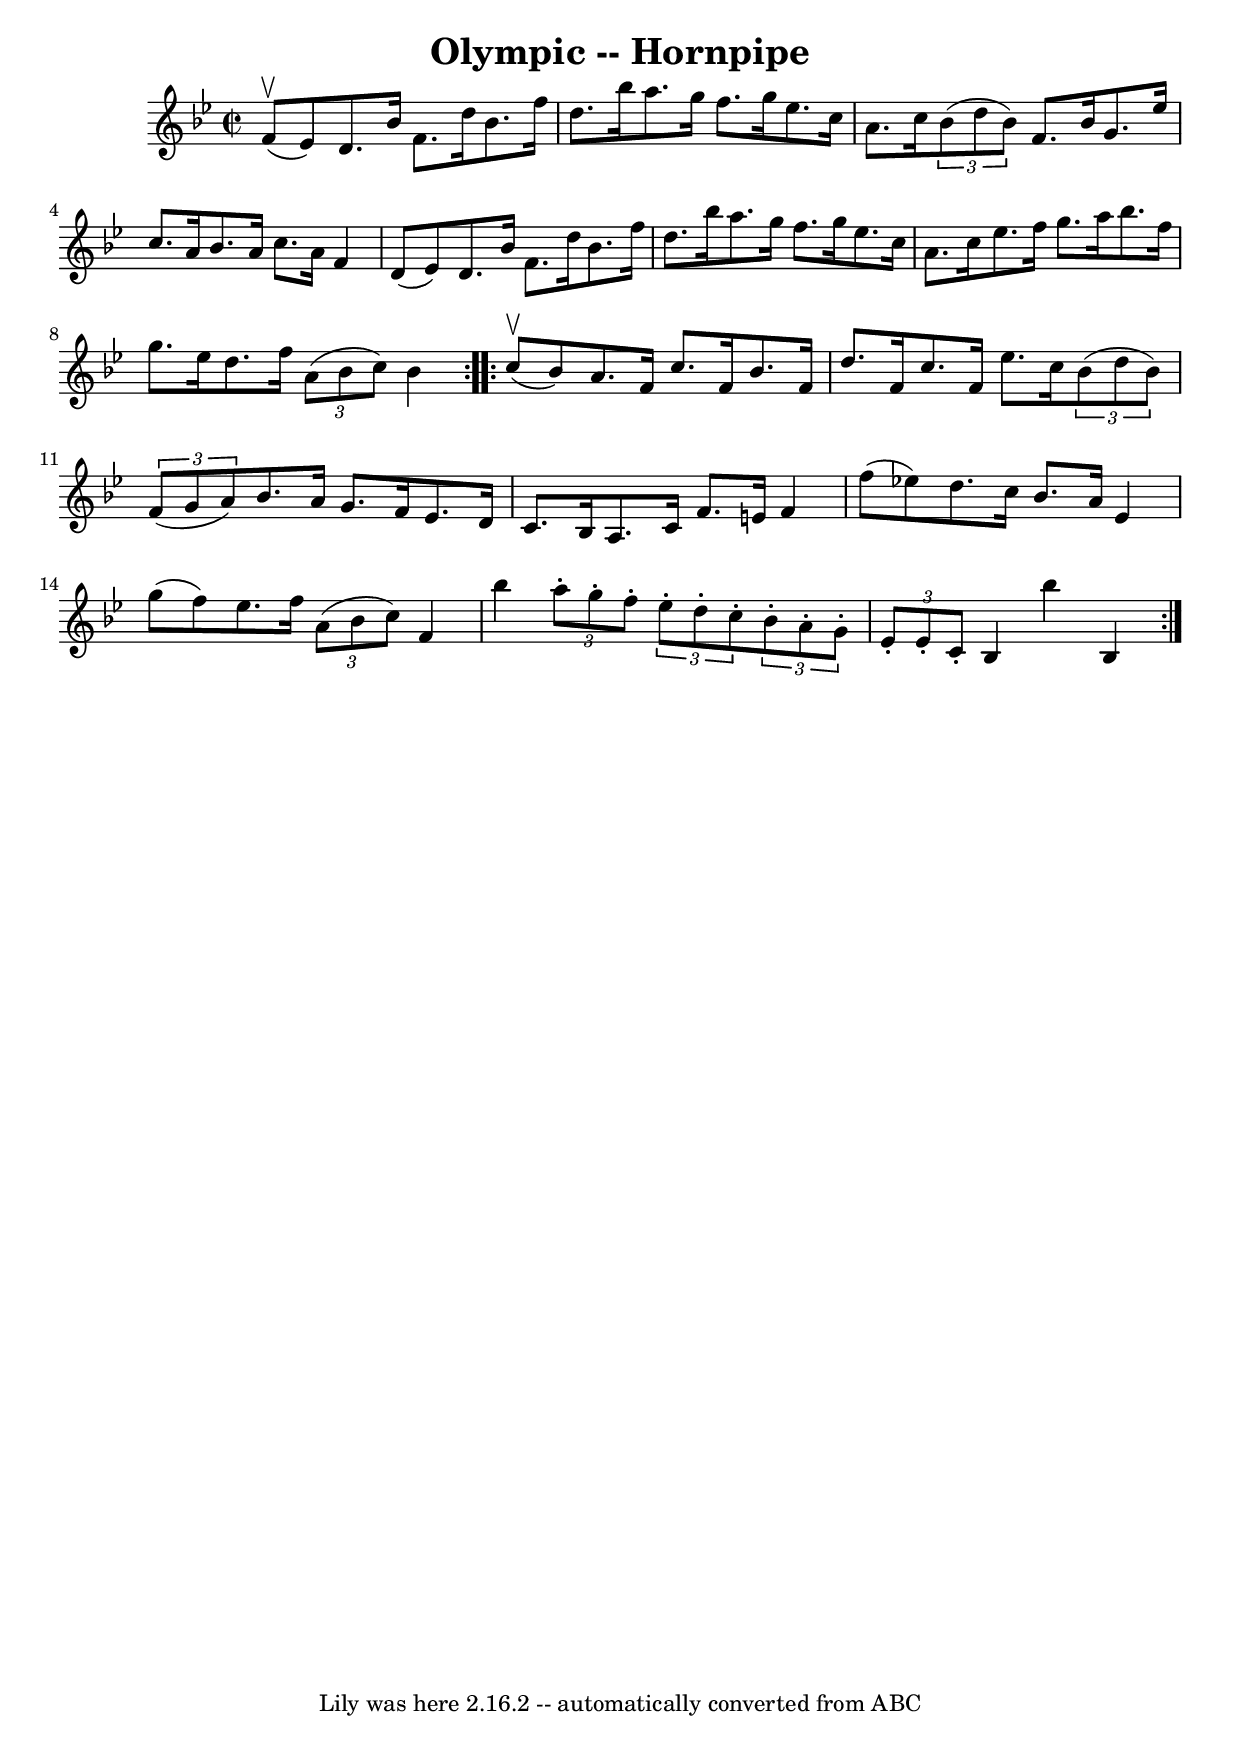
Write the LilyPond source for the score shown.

\version "2.7.40"
\include "Mammoth.ily"
\header {
	%% book = "Cole's 1000 Fiddle Tunes"
	crossRefNumber = "1"
	footnotes = ""
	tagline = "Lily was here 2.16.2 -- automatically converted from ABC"
	title = "Olympic -- Hornpipe"
}
voicedefault =  {


\repeat volta 2 {
\override Staff.TimeSignature #'style = #'C
 \time 2/2 \key bes \major f'8 (^\upbow ees'8) |
 d'8.    
bes'16 f'8. d''16 bes'8. f''16 d''8. bes''16  |
   
a''8. g''16 f''8. g''16 ees''8. c''16 a'8. c''16  |
 
    \times 2/3 { bes'8 (d''8 bes'8) } f'8. bes'16 g'8.    
ees''16 c''8. a'16  |
 bes'8. a'16 c''8. a'16 f'4    
d'8 (ees'8) |
 d'8. bes'16 f'8. d''16 bes'8.    
f''16 d''8. bes''16  |
 a''8. g''16 f''8. g''16    
ees''8. c''16 a'8. c''16  |
 ees''8. f''16 g''8.    
a''16 bes''8. f''16 g''8. ees''16  |
 d''8. f''16    
\times 2/3 { a'8 (bes'8 c''8) } bes'4  }     \repeat volta 2 {     
c''8 (^\upbow bes'8) |
 a'8. f'16 c''8. f'16 bes'8.    
f'16 d''8. f'16  |
 c''8. f'16 ees''8. c''16    
\times 2/3 { bes'8 (d''8 bes'8) }   \times 2/3 { f'8 (g'8    
a'8) } |
 bes'8. a'16 g'8. f'16 ees'8. d'16 c'8. 
 bes16  |
 a8. c'16 f'8. e'16 f'4 f''8 (ees''!8) 
|
 d''8. c''16 bes'8. a'16 ees'4 g''8 (f''8) 
|
 ees''8. f''16    \times 2/3 { a'8 (bes'8 c''8) } f'4 
 bes''4  |
     \times 2/3 { a''8 -. g''8 -. f''8 -. }   
\times 2/3 { ees''8 -. d''8 -. c''8 -. }   \times 2/3 { bes'8 -. a'8 
-. g'8 -. }   \times 2/3 { ees'8 -. ees'8 -. c'8 -. } |
 bes4   
 bes''4 bes4  }   
}

\score{
    <<

	\context Staff="default"
	{
	    \voicedefault 
	}

    >>
	\layout {
	}
	\midi {}
}
